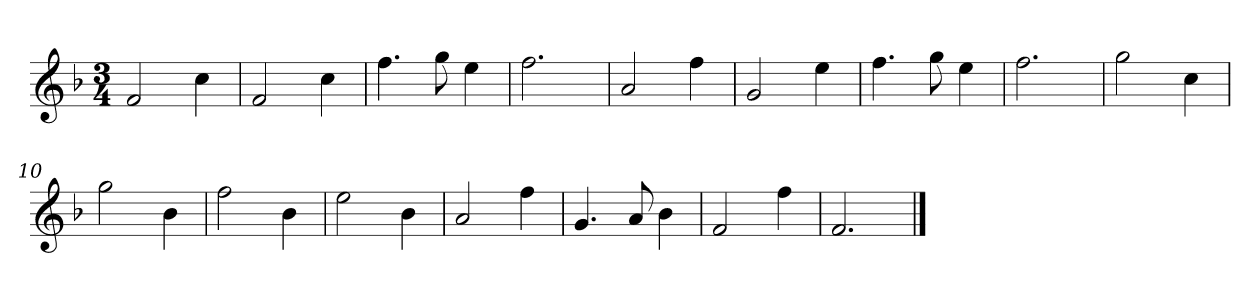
**kern
*part1
*staff1
*k[b-]
*M3/4
*MM120
=1
2f
4cc
=2
2f
4cc
=3
4.ff
8gg
4ee
=4
2.ff
=5
2a
4ff
=6
2g
4ee
=7
4.ff
8gg
4ee
=8
2.ff
=9
2gg
4cc
=10
2gg
4b-
=11
2ff
4b-
=12
2ee
4b-
=13
2a
4ff
=14
4.g
8a
4b-
=15
2f
4ff
=16
2.f
==
*-
